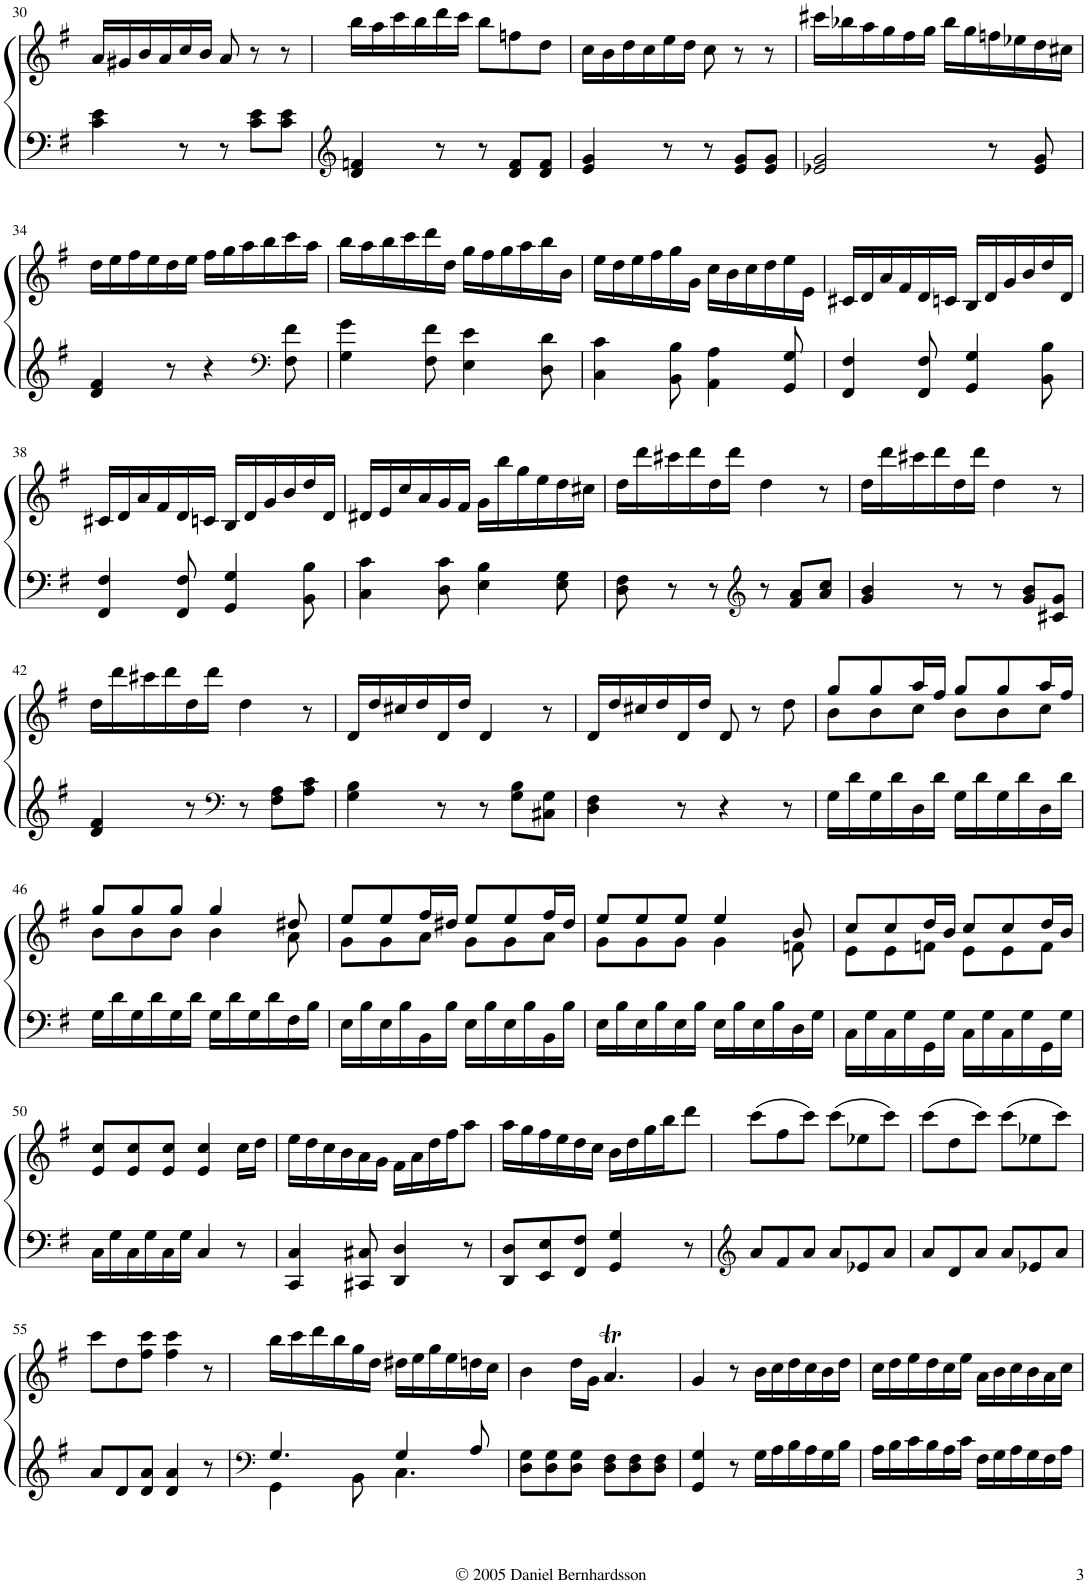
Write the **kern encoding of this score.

**kern	**kern
*part1	*part1
*staff2	*staff1
*I"Piano	*
*I'Pno.	*
!!LO:PB:g=z
*clefF4	*clefG2
*k[f#]	*k[f#]
*G:	*G:
*M6/8	*M6/8
=30	=30
4c\ 4e\	16a/LL
.	16g#X/
.	16b/
.	16a/
8r	16cc/
.	16b/JJ
8r	8a/
8c\ 8e\L	8r
8c\ 8e\J	8r
=31	=31
*clefG2	*
4d/ 4fn/	16bb\LL
.	16aa\
.	16ccc\
.	16bb\
8r	16ddd\
.	16ccc\JJ
8r	8bb\L
8d/ 8f/L	8ffn\
8d/ 8f/J	8dd\J
=32	=32
4e/ 4g/	16cc\LL
.	16b\
.	16dd\
.	16cc\
8r	16ee\
.	16dd\JJ
8r	8cc\
8e/ 8g/L	8r
8e/ 8g/J	8r
=33	=33
2e-X/ 2g/	16ccc#X\LL
.	16bb-X\
.	16aa\
.	16gg\
.	16ff#\
.	16gg\JJ
.	16bb-\LL
.	16gg\
8r	16ffn\
.	16ee-X\
8e-/ 8g/	16dd\
.	16cc#X\JJ
!!LO:LB:g=z
=34	=34
4d/ 4f#/	16dd\LL
.	16ee\
.	16ff#\
.	16ee\
8r	16dd\
.	16ee\JJ
4r	16ff#\LL
.	16gg\
.	16aa\
.	16bb\
*clefF4	*
8F#\ 8f#\	16ccc\
.	16aa\JJ
=35	=35
4G\ 4g\	16bb\LL
.	16aa\
.	16bb\
.	16ccc\
8F#\ 8f#\	16ddd\
.	16dd\JJ
4E\ 4e\	16gg\LL
.	16ff#\
.	16gg\
.	16aa\
8D\ 8d\	16bb\
.	16b\JJ
=36	=36
4C\ 4c\	16ee\LL
.	16dd\
.	16ee\
.	16ff#\
8BB\ 8B\	16gg\
.	16g\JJ
4AA\ 4A\	16cc\LL
.	16b\
.	16cc\
.	16dd\
8GG/ 8G/	16ee\
.	16e\JJ
=37	=37
4FF#/ 4F#/	16c#X/LL
.	16d/
.	16a/
.	16f#/
8FF#/ 8F#/	16d/
.	16cn/JJ
4GG/ 4G/	16B/LL
.	16d/
.	16g/
.	16b/
8BB\ 8B\	16dd/
.	16d/JJ
!!LO:LB:g=z
=38	=38
4FF#/ 4F#/	16c#X/LL
.	16d/
.	16a/
.	16f#/
8FF#/ 8F#/	16d/
.	16cn/JJ
4GG/ 4G/	16B/LL
.	16d/
.	16g/
.	16b/
8BB\ 8B\	16dd/
.	16d/JJ
=39	=39
4C\ 4c\	16d#X/LL
.	16e/
.	16cc/
.	16a/
8D\ 8c\	16g/
.	16f#/JJ
4E\ 4B\	16g\LL
.	16bb\
.	16gg\
.	16ee\
8E\ 8G\	16dd\
.	16cc#X\JJ
=40	=40
8D\ 8F#\	16dd\LL
.	16ddd\
8r	16ccc#X\
.	16ddd\
8r	16dd\
.	16ddd\JJ
*clefG2	*
8r	4dd\
8f#/ 8a/L	.
8a/ 8cc/J	8r
=41	=41
4g/ 4b/	16dd\LL
.	16ddd\
.	16ccc#X\
.	16ddd\
8r	16dd\
.	16ddd\JJ
8r	4dd\
8g/ 8b/L	.
8c#X/ 8g/J	8r
!!LO:LB:g=z
=42	=42
4d/ 4f#/	16dd\LL
.	16ddd\
.	16ccc#X\
.	16ddd\
8r	16dd\
.	16ddd\JJ
*clefF4	*
8r	4dd\
8F#\ 8A\L	.
8A\ 8c\J	8r
=43	=43
4G\ 4B\	16d/LL
.	16dd/
.	16cc#X/
.	16dd/
8r	16d/
.	16dd/JJ
8r	4d/
8G\ 8B\L	.
8C#X\ 8G\J	8r
=44	=44
4D\ 4F#\	16d/LL
.	16dd/
.	16cc#X/
.	16dd/
8r	16d/
.	16dd/JJ
4r	8d/
.	8r
8r	8dd\
=45	=45
*	*^
16G\LL	8gg/L	8b\L
16d\	.	.
16G\	8gg/	8b\
16d\	.	.
16D\	16aa/L	8cc\J
16d\JJ	16ff#/JJ	.
16G\LL	8gg/L	8b\L
16d\	.	.
16G\	8gg/	8b\
16d\	.	.
16D\	16aa/L	8cc\J
16d\JJ	16ff#/JJ	.
!!LO:LB:g=z	!!
=46	=46	=46
16G\LL	8gg/L	8b\L
16d\	.	.
16G\	8gg/	8b\
16d\	.	.
16G\	8gg/J	8b\J
16d\JJ	.	.
16G\LL	4gg/	4b\
16d\	.	.
16G\	.	.
16d\	.	.
16F#\	8dd#X/	8a\
16B\JJ	.	.
=47	=47	=47
16E\LL	8ee/L	8g\L
16B\	.	.
16E\	8ee/	8g\
16B\	.	.
16BB\	16ff#/L	8a\J
16B\JJ	16dd#X/JJ	.
16E\LL	8ee/L	8g\L
16B\	.	.
16E\	8ee/	8g\
16B\	.	.
16BB\	16ff#/L	8a\J
16B\JJ	16dd#/JJ	.
=48	=48	=48
16E\LL	8ee/L	8g\L
16B\	.	.
16E\	8ee/	8g\
16B\	.	.
16E\	8ee/J	8g\J
16B\JJ	.	.
16E\LL	4ee/	4g\
16B\	.	.
16E\	.	.
16B\	.	.
16D\	8b/	8fn\
16G\JJ	.	.
=49	=49	=49
16C\LL	8cc/L	8e\L
16G\	.	.
16C\	8cc/	8e\
16G\	.	.
16GG\	16dd/L	8fn\J
16G\JJ	16b/JJ	.
16C\LL	8cc/L	8e\L
16G\	.	.
16C\	8cc/	8e\
16G\	.	.
16GG\	16dd/L	8f\J
16G\JJ	16b/JJ	.
*	*v	*v
!!LO:LB:g=z
=50	=50
16C\LL	8e/ 8cc/L
16G\	.
16C\	8e/ 8cc/
16G\	.
16C\	8e/ 8cc/J
16G\JJ	.
4C/	4e/ 4cc/
8r	16cc\LL
.	16dd\JJ
=51	=51
4CC/ 4C/	16ee\LL
.	16dd\
.	16cc\
.	16b\
8CC#X/ 8C#X/	16a\
.	16g\JJ
4DD/ 4D/	16f#\LL
.	16a\
.	16dd\
.	16ff#\J
8r	8aa\J
=52	=52
8DD/ 8D/L	16aa\LL
.	16gg\
8EE/ 8E/	16ff#\
.	16ee\
8FF#/ 8F#/J	16dd\
.	16cc\JJ
4GG/ 4G/	16b\LL
.	16dd\
.	16gg\
.	16bb\J
8r	8ddd\J
=53	=53
*clefG2	*
8a/L	(8ccc\L
8f#/	8ff#\
8a/J	8ccc\J)
8a/L	(8ccc\L
8e-X/	8ee-X\
8a/J	8ccc\J)
=54	=54
8a/L	(8ccc\L
8d/	8dd\
8a/J	8ccc\J)
8a/L	(8ccc\L
8e-X/	8ee-X\
8a/J	8ccc\J)
!!LO:LB:g=z
=55	=55
8a/L	8ccc\L
8d/	8dd\
8d/ 8a/J	8ff#\ 8ccc\J
4d/ 4a/	4ff#\ 4ccc\
8r	8r
=56	=56
*clefF4	*
*^	*
4.G/	4GG\	16bb\LL
.	.	16ccc\
.	.	16ddd\
.	.	16bb\
.	8BB\	16gg\
.	.	16dd\JJ
4G/	4.C\	16dd#X\LL
.	.	16ee\
.	.	16gg\
.	.	16ee\
8A/	.	16ddn\
.	.	16cc\JJ
*v	*v	*
=57	=57
8D\ 8G\L	4b\
8D\ 8G\	.
8D\ 8G\J	16dd\LL
.	16g\JJ
8D\ 8F#\L	4.aT/
8D\ 8F#\	.
8D\ 8F#\J	.
=58	=58
4GG/ 4G/	4g/
8r	8r
16G\LL	16b\LL
16A\	16cc\
16B\	16dd\
16A\	16cc\
16G\	16b\
16B\JJ	16dd\JJ
=59	=59
16A\LL	16cc\LL
16B\	16dd\
16c\	16ee\
16B\	16dd\
16A\	16cc\
16c\JJ	16ee\JJ
16F#\LL	16a\LL
16G\	16b\
16A\	16cc\
16G\	16b\
16F#\	16a\
16A\JJ	16cc\JJ
=	=
*-	*-
